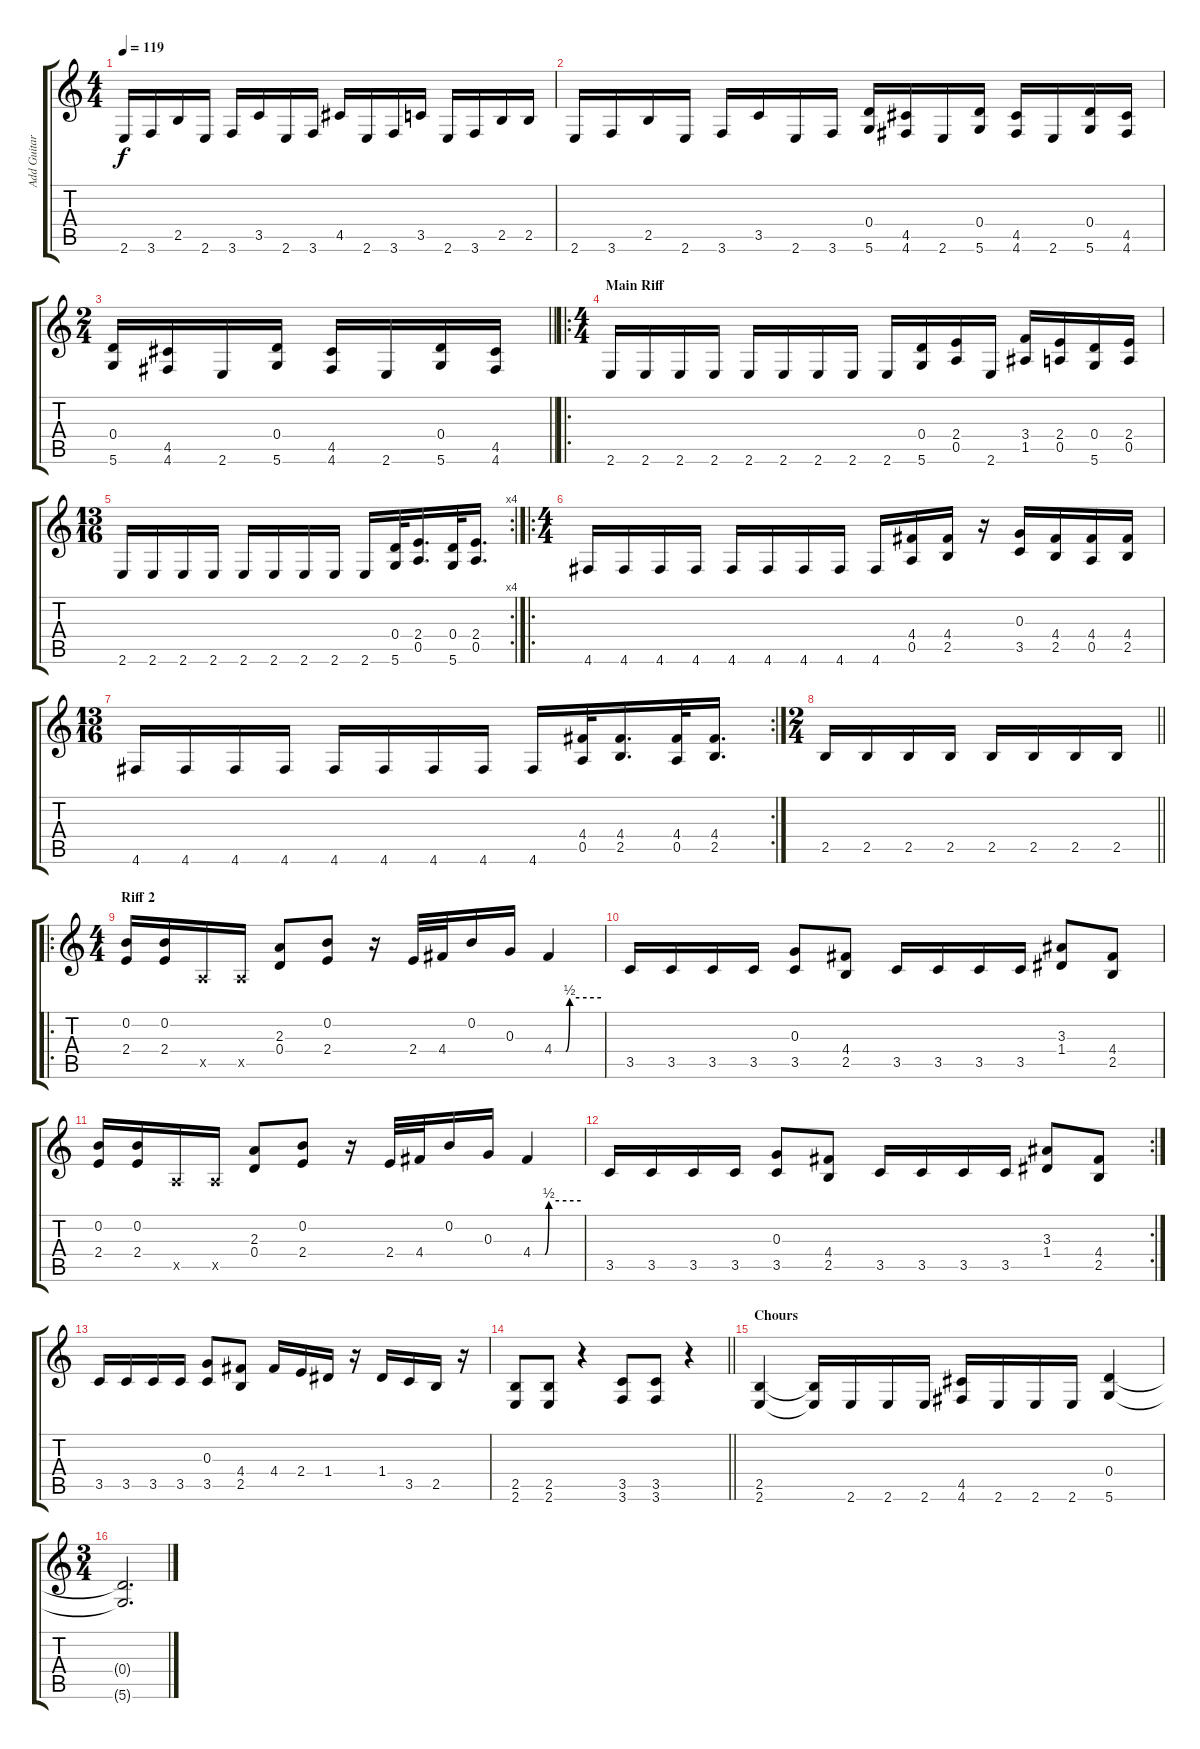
\track ("Add Guitar" "Add Guitar") {instrument distortionguitar}
\staff {score tabs}
\tuning (E4 B3 G3 D3 A2 D2) {hide}
\ts (4 4)
\tempo 119
\clef g2
\ks c
2.6.16{dy f} 3.6.16 2.5.16 2.6.16 3.6.16 3.5.16 2.6.16 3.6.16 4.5.16 2.6.16 3.6.16 3.5.16 2.6.16 3.6.16 2.5.16 2.5.16 |
2.6.16 3.6.16 2.5.16 2.6.16 3.6.16 3.5.16 2.6.16 3.6.16 (0.4 5.6).16 (4.5 4.6).16 2.6.16 (0.4 5.6).16 (4.5 4.6).16 2.6.16 (0.4 5.6).16 (4.5 4.6).16 |
\ts (2 4)
\barLineRight lightlight
(0.4 5.6).16 (4.5 4.6).16 2.6.16 (0.4 5.6).16 (4.5 4.6).16 2.6.16 (0.4 5.6).16 (4.5 4.6).16 |
\ro
\ts (4 4)
\section ("" "Main Riff")
2.6.16 2.6.16 2.6.16 2.6.16 2.6.16 2.6.16 2.6.16 2.6.16 2.6.16 (0.4 5.6).16 (2.4 0.5).16 2.6.16 (3.4 1.5).16 (2.4 0.5).16 (0.4 5.6).16 (2.4 0.5).16 |
\rc 4
\ts (13 16)
2.6.16 2.6.16 2.6.16 2.6.16 2.6.16 2.6.16 2.6.16 2.6.16 2.6.16 (0.4 5.6).32 (2.4 0.5).16{d} (0.4 5.6).32 (2.4 0.5).16{d} |
\ro
\ts (4 4)
4.6.16 4.6.16 4.6.16 4.6.16 4.6.16 4.6.16 4.6.16 4.6.16 4.6.16 (4.4 0.5).16 (4.4 2.5).16 r.16 (0.3 3.5).16 (4.4 2.5).16 (4.4 0.5).16 (4.4 2.5).16 |
\rc 2
\ts (13 16)
4.6.16 4.6.16 4.6.16 4.6.16 4.6.16 4.6.16 4.6.16 4.6.16 4.6.16 (4.4 0.5).32 (4.4 2.5).16{d} (4.4 0.5).32 (4.4 2.5).16{d} |
\ts (2 4)
\barLineRight lightlight
2.5.16 2.5.16 2.5.16 2.5.16 2.5.16 2.5.16 2.5.16 2.5.16 |
\ro
\ts (4 4)
\section ("" "Riff 2")
(0.2 2.4).16 (0.2 2.4).16 0.5{x}.16 0.5{x}.16 (2.3 0.4).8 (0.2 2.4).8 r.16 2.4.32 4.4.32 0.2.16 0.3.16 4.4{be (custom 0 0 15 0 20 2 60 2)}.4 |
3.5.16 3.5.16 3.5.16 3.5.16 (0.3 3.5).8 (4.4 2.5).8 3.5.16 3.5.16 3.5.16 3.5.16 (3.3 1.4).8 (4.4 2.5).8 |
(0.2 2.4).16 (0.2 2.4).16 0.5{x}.16 0.5{x}.16 (2.3 0.4).8 (0.2 2.4).8 r.16 2.4.32 4.4.32 0.2.16 0.3.16 4.4{be (custom 0 0 15 0 20 2 60 2)}.4 |
\rc 2
3.5.16 3.5.16 3.5.16 3.5.16 (0.3 3.5).8 (4.4 2.5).8 3.5.16 3.5.16 3.5.16 3.5.16 (3.3 1.4).8 (4.4 2.5).8 |
3.5.16 3.5.16 3.5.16 3.5.16 (0.3 3.5).8 (4.4 2.5).8 4.4.16 2.4.16 1.4.16 r.16 1.4.16 3.5.16 2.5.16 r.16 |
\barLineRight lightlight
(2.5 2.6).8 (2.5 2.6).8 r.4 (3.5 3.6).8 (3.5 3.6).8 r.4 |
\section ("" "Chours")
(2.5 2.6).4 (2.5{t} 2.6{t}).16 2.6.16 2.6.16 2.6.16 (4.5 4.6).16 2.6.16 2.6.16 2.6.16 (0.4 5.6).4 |
\ts (3 4)
(0.4{t} 5.6{t}).2{d}
